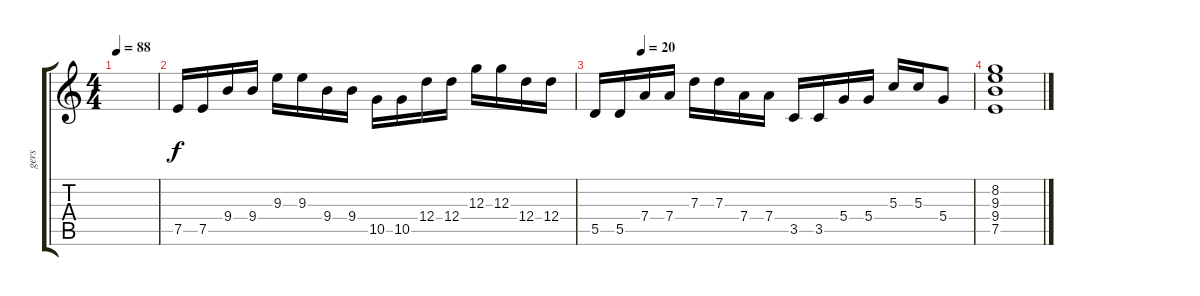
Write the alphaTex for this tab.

\track ("gers" "gers") {instrument distortionguitar}
\staff {score tabs}
\tuning (E4 B3 G3 D3 A2 E2) {hide}
\ts (4 4)
\tempo 88
\clef g2
\ks c
|
7.5.16 7.5.16 9.4.16 9.4.16 9.3.16 9.3.16 9.4.16 9.4.16 10.5.16 10.5.16 12.4.16 12.4.16 12.3.16 12.3.16 12.4.16 12.4.16 |
\tempo (20 0.125)
5.5.16 5.5.16 7.4.16 7.4.16 7.3.16 7.3.16 7.4.16 7.4.16 3.5.16 3.5.16 5.4.16 5.4.16 5.3.16 5.3.16 5.4.8 |
(8.2 9.3 9.4 7.5).1
